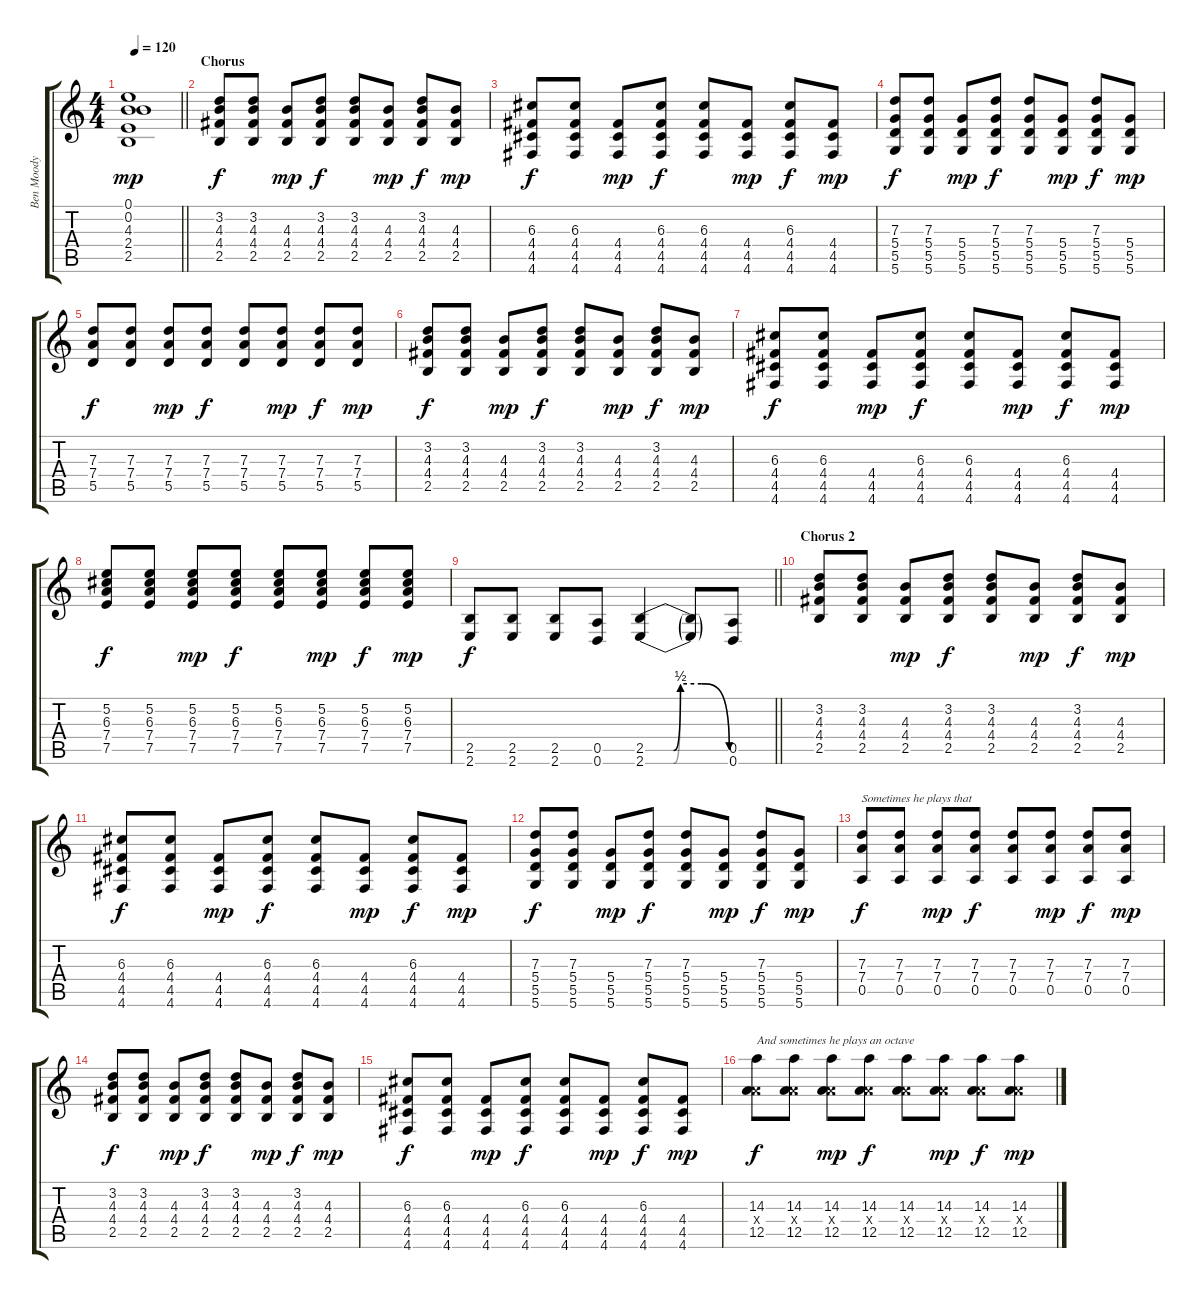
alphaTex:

\track ("Ben Moody" "Ben Moody") {instrument acousticguitarsteel}
\staff {score tabs}
\tuning (E4 B3 G3 D3 A2 D2) {hide}
\ts (4 4)
\tempo 120
\clef g2
\barLineRight lightlight
\ks c
(0.1{t} 0.2{t} 4.3{t} 2.4{t} 2.5{t}).1{dy mp} |
\section ("" "Chorus")
(3.2 4.3 4.4 2.5).8{dy f} (3.2 4.3 4.4 2.5).8 (4.3 4.4 2.5).8{dy mp} (3.2 4.3 4.4 2.5).8{dy f} (3.2 4.3 4.4 2.5).8 (4.3 4.4 2.5).8{dy mp} (3.2 4.3 4.4 2.5).8{dy f} (4.3 4.4 2.5).8{dy mp} |
(6.3 4.4 4.5 4.6).8{dy f} (6.3 4.4 4.5 4.6).8 (4.4 4.5 4.6).8{dy mp} (6.3 4.4 4.5 4.6).8{dy f} (6.3 4.4 4.5 4.6).8 (4.4 4.5 4.6).8{dy mp} (6.3 4.4 4.5 4.6).8{dy f} (4.4 4.5 4.6).8{dy mp} |
(7.3 5.4 5.5 5.6).8{dy f} (7.3 5.4 5.5 5.6).8 (5.4 5.5 5.6).8{dy mp} (7.3 5.4 5.5 5.6).8{dy f} (7.3 5.4 5.5 5.6).8 (5.4 5.5 5.6).8{dy mp} (7.3 5.4 5.5 5.6).8{dy f} (5.4 5.5 5.6).8{dy mp} |
(7.3 7.4 5.5).8{dy f} (7.3 7.4 5.5).8 (7.3 7.4 5.5).8{dy mp} (7.3 7.4 5.5).8{dy f} (7.3 7.4 5.5).8 (7.3 7.4 5.5).8{dy mp} (7.3 7.4 5.5).8{dy f} (7.3 7.4 5.5).8{dy mp} |
(3.2 4.3 4.4 2.5).8{dy f} (3.2 4.3 4.4 2.5).8 (4.3 4.4 2.5).8{dy mp} (3.2 4.3 4.4 2.5).8{dy f} (3.2 4.3 4.4 2.5).8 (4.3 4.4 2.5).8{dy mp} (3.2 4.3 4.4 2.5).8{dy f} (4.3 4.4 2.5).8{dy mp} |
(6.3 4.4 4.5 4.6).8{dy f} (6.3 4.4 4.5 4.6).8 (4.4 4.5 4.6).8{dy mp} (6.3 4.4 4.5 4.6).8{dy f} (6.3 4.4 4.5 4.6).8 (4.4 4.5 4.6).8{dy mp} (6.3 4.4 4.5 4.6).8{dy f} (4.4 4.5 4.6).8{dy mp} |
(5.2 6.3 7.4 7.5).8{dy f} (5.2 6.3 7.4 7.5).8 (5.2 6.3 7.4 7.5).8{dy mp} (5.2 6.3 7.4 7.5).8{dy f} (5.2 6.3 7.4 7.5).8 (5.2 6.3 7.4 7.5).8{dy mp} (5.2 6.3 7.4 7.5).8{dy f} (5.2 6.3 7.4 7.5).8{dy mp} |
\barLineRight lightlight
(2.5 2.6).8{dy f} (2.5 2.6).8 (2.5 2.6).8 (0.5 0.6).8 (2.5{be (custom 0 0 20 0 25 2 40 2 60 0)} 2.6{be (custom 0 0 20 0 25 2 40 2 60 0)}).4 (2.5{t} 2.6{t}).8 (0.5 0.6).8 |
\section ("" "Chorus 2")
(3.2 4.3 4.4 2.5).8 (3.2 4.3 4.4 2.5).8 (4.3 4.4 2.5).8{dy mp} (3.2 4.3 4.4 2.5).8{dy f} (3.2 4.3 4.4 2.5).8 (4.3 4.4 2.5).8{dy mp} (3.2 4.3 4.4 2.5).8{dy f} (4.3 4.4 2.5).8{dy mp} |
(6.3 4.4 4.5 4.6).8{dy f} (6.3 4.4 4.5 4.6).8 (4.4 4.5 4.6).8{dy mp} (6.3 4.4 4.5 4.6).8{dy f} (6.3 4.4 4.5 4.6).8 (4.4 4.5 4.6).8{dy mp} (6.3 4.4 4.5 4.6).8{dy f} (4.4 4.5 4.6).8{dy mp} |
(7.3 5.4 5.5 5.6).8{dy f} (7.3 5.4 5.5 5.6).8 (5.4 5.5 5.6).8{dy mp} (7.3 5.4 5.5 5.6).8{dy f} (7.3 5.4 5.5 5.6).8 (5.4 5.5 5.6).8{dy mp} (7.3 5.4 5.5 5.6).8{dy f} (5.4 5.5 5.6).8{dy mp} |
(7.3 7.4 0.5).8{txt "Sometimes he plays that" dy f} (7.3 7.4 0.5).8 (7.3 7.4 0.5).8{dy mp} (7.3 7.4 0.5).8{dy f} (7.3 7.4 0.5).8 (7.3 7.4 0.5).8{dy mp} (7.3 7.4 0.5).8{dy f} (7.3 7.4 0.5).8{dy mp} |
(3.2 4.3 4.4 2.5).8{dy f} (3.2 4.3 4.4 2.5).8 (4.3 4.4 2.5).8{dy mp} (3.2 4.3 4.4 2.5).8{dy f} (3.2 4.3 4.4 2.5).8 (4.3 4.4 2.5).8{dy mp} (3.2 4.3 4.4 2.5).8{dy f} (4.3 4.4 2.5).8{dy mp} |
(6.3 4.4 4.5 4.6).8{dy f} (6.3 4.4 4.5 4.6).8 (4.4 4.5 4.6).8{dy mp} (6.3 4.4 4.5 4.6).8{dy f} (6.3 4.4 4.5 4.6).8 (4.4 4.5 4.6).8{dy mp} (6.3 4.4 4.5 4.6).8{dy f} (4.4 4.5 4.6).8{dy mp} |
(14.3 7.4{x} 12.5).8{txt "And sometimes he plays an octave" dy f} (14.3 7.4{x} 12.5).8 (14.3 7.4{x} 12.5).8{dy mp} (14.3 7.4{x} 12.5).8{dy f} (14.3 7.4{x} 12.5).8 (14.3 7.4{x} 12.5).8{dy mp} (14.3 7.4{x} 12.5).8{dy f} (14.3 7.4{x} 12.5).8{dy mp}
